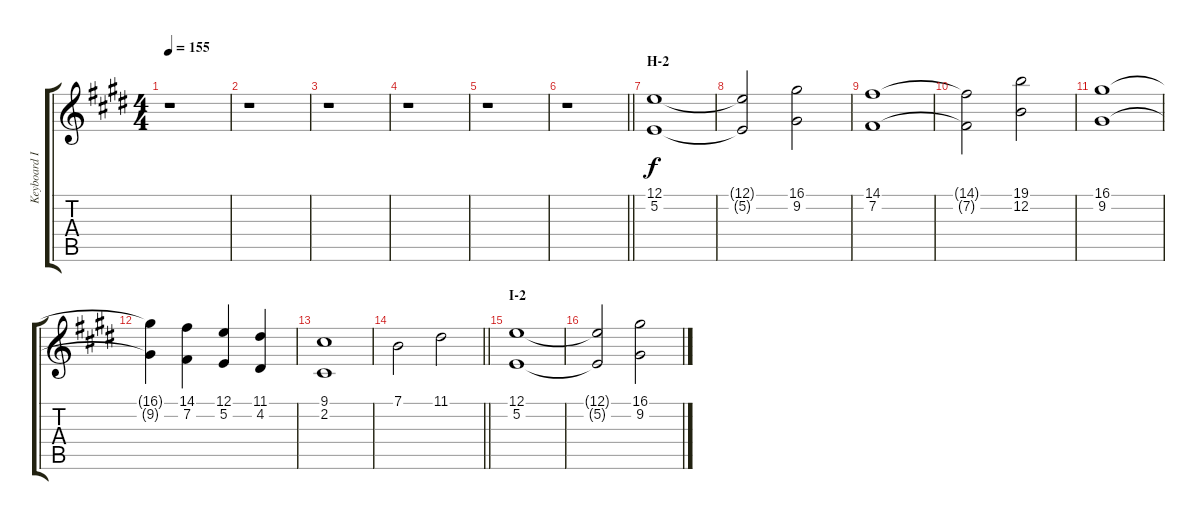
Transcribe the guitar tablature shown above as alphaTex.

\track ("Keyboard II" "Keyboard I") {instrument lead2sawtooth}
\staff {score tabs}
\tuning (E4 B3 G3 D3 A2 E2) {hide}
\ts (4 4)
\tempo 155
\clef g2
\ks e
r.1{dy f} |
r.1 |
r.1 |
r.1 |
r.1 |
\barLineRight lightlight
r.1 |
\section ("" "H-2")
(12.1 5.2).1 |
(12.1{t} 5.2{t}).2 (16.1 9.2).2 |
(14.1 7.2).1 |
(14.1{t} 7.2{t}).2 (19.1 12.2).2 |
(16.1 9.2).1 |
(16.1{t} 9.2{t}).4 (14.1 7.2).4 (12.1 5.2).4 (11.1 4.2).4 |
(9.1 2.2).1 |
\barLineRight lightlight
7.1.2 11.1.2 |
\section ("" "I-2")
(12.1 5.2).1 |
(12.1{t} 5.2{t}).2 (16.1 9.2).2
